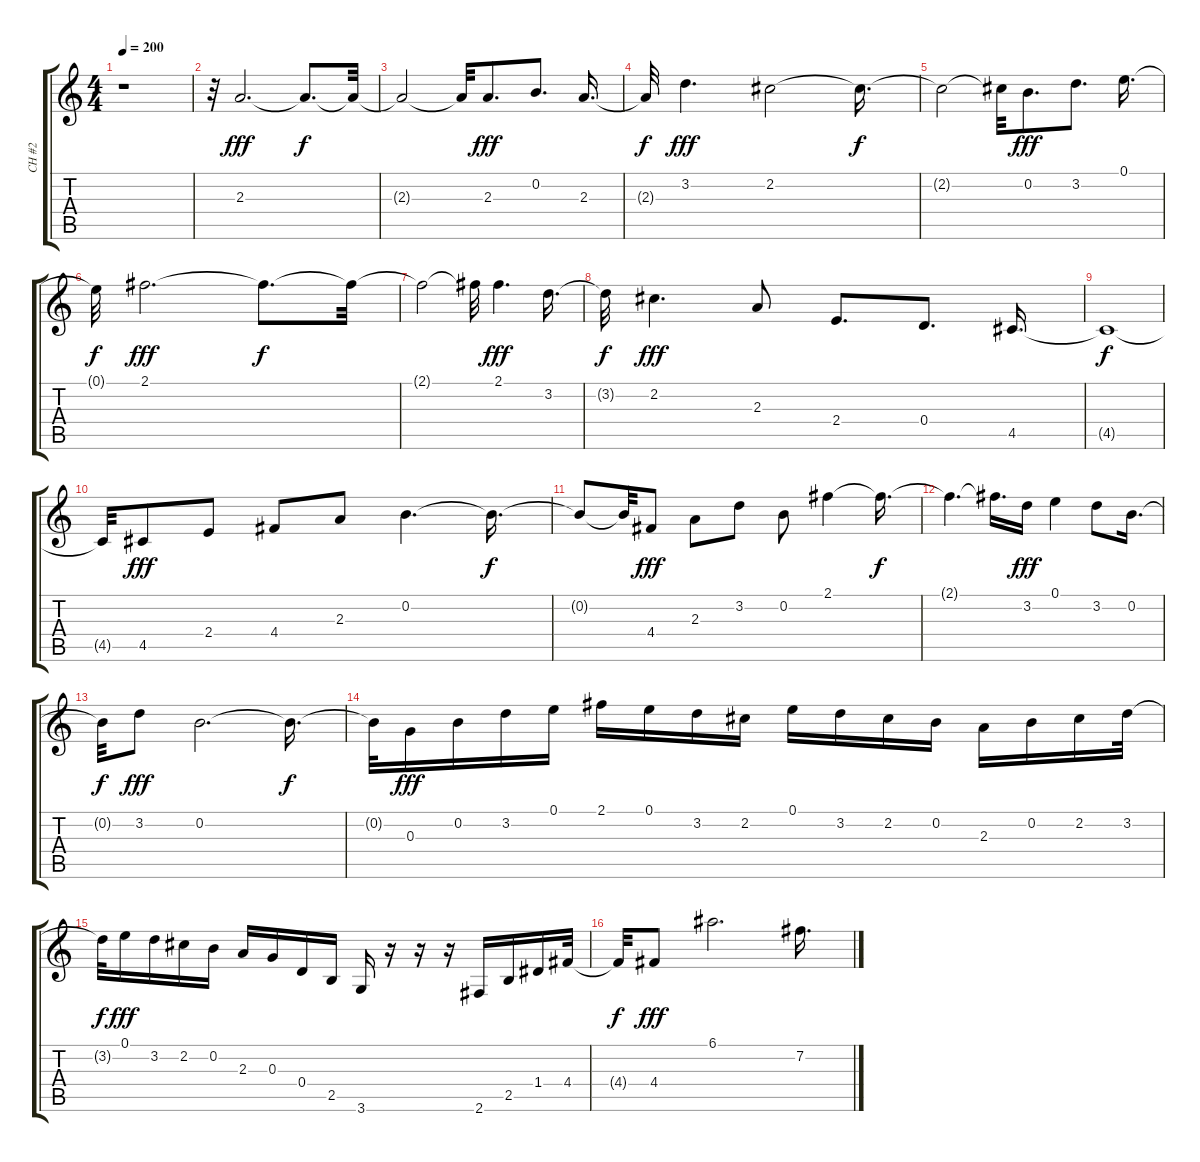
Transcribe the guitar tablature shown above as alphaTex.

\track ("CH #2" "CH #2") {instrument distortionguitar}
\staff {score tabs}
\tuning (E4 B3 G3 D3 A2 E2) {hide}
\ts (4 4)
\tempo 200
\clef g2
\ks c
r.1{dy f} |
r.32 2.3.2{d dy fff} 2.3{t}.8{d dy f} 2.3{t}.32 |
2.3{t}.2 2.3{t}.32 2.3.8{d dy fff} 0.2.8{d} 2.3.16{d} |
2.3{t}.32{dy f} 3.2.4{d dy fff} 2.2.2 2.2{t}.16{d dy f} |
2.2{t}.2 2.2{t}.32 0.2.8{d dy fff} 3.2.8{d} 0.1.16{d} |
0.1{t}.32{dy f} 2.1.2{d dy fff} 2.1{t}.8{d dy f} 2.1{t}.32 |
2.1{t}.2 2.1{t}.32 2.1.4{d dy fff} 3.2.16{d} |
3.2{t}.32{dy f} 2.2.4{d dy fff} 2.3.8 2.4.8{d} 0.4.8{d} 4.5.16{d} |
4.5{t}.1{dy f} |
4.5{t}.32 4.5.8{dy fff} 2.4.8 4.4.8 2.3.8 0.2.4{d} 0.2{t}.16{d dy f} |
0.2{t}.8 0.2{t}.32 4.4.8{dy fff} 2.3.8 3.2.8 0.2.8 2.1.4 2.1{t}.16{d dy f} |
2.1{t}.4{d} 2.1{t}.16{d} 3.2.16{dy fff} 0.1.4 3.2.8 0.2.16{d} |
0.2{t}.32{dy f} 3.2.8{dy fff} 0.2.2{d} 0.2{t}.16{d dy f} |
0.2{t}.32 0.3.16{dy fff} 0.2.16 3.2.16 0.1.16 2.1.16 0.1.16 3.2.16 2.2.16 0.1.16 3.2.16 2.2.16 0.2.16 2.3.16 0.2.16 2.2.16 3.2.32 |
3.2{t}.32{dy f} 0.1.16{dy fff} 3.2.16 2.2.16 0.2.16 2.3.16 0.3.16 0.4.16 2.5.16 3.6.16 r.16 r.16 r.16 2.6.16 2.5.16 1.4.16 4.4.32 |
4.4{t}.32{dy f} 4.4.8{dy fff} 6.1.2{d} 7.2.16{d}
